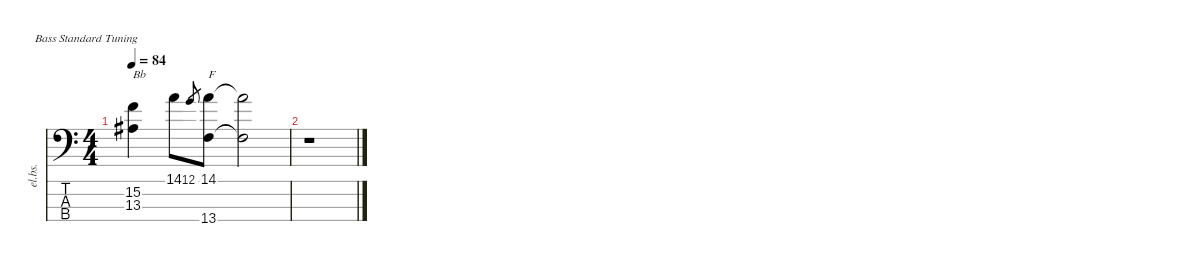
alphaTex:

\defaultSystemsLayout 4
\hideDynamics
\bracketExtendMode nobrackets
\track ("Electric Bass" "el.bs.") {instrument electricbassfinger}
\staff {score tabs}
\tuning (G2 D2 A1 E1)
\ts (4 4)
\tempo 84
\clef f4
\ks c
(15.2 13.3{acc #}).4{txt "Bb" dy mf beam Down} 14.1.8{beam Down} 12.1.8{gr beam Up} (14.1 13.4).8{txt "F" beam Down} (13.4{t} 14.1{t}).2{beam Down} |
r.1{beam Down}
